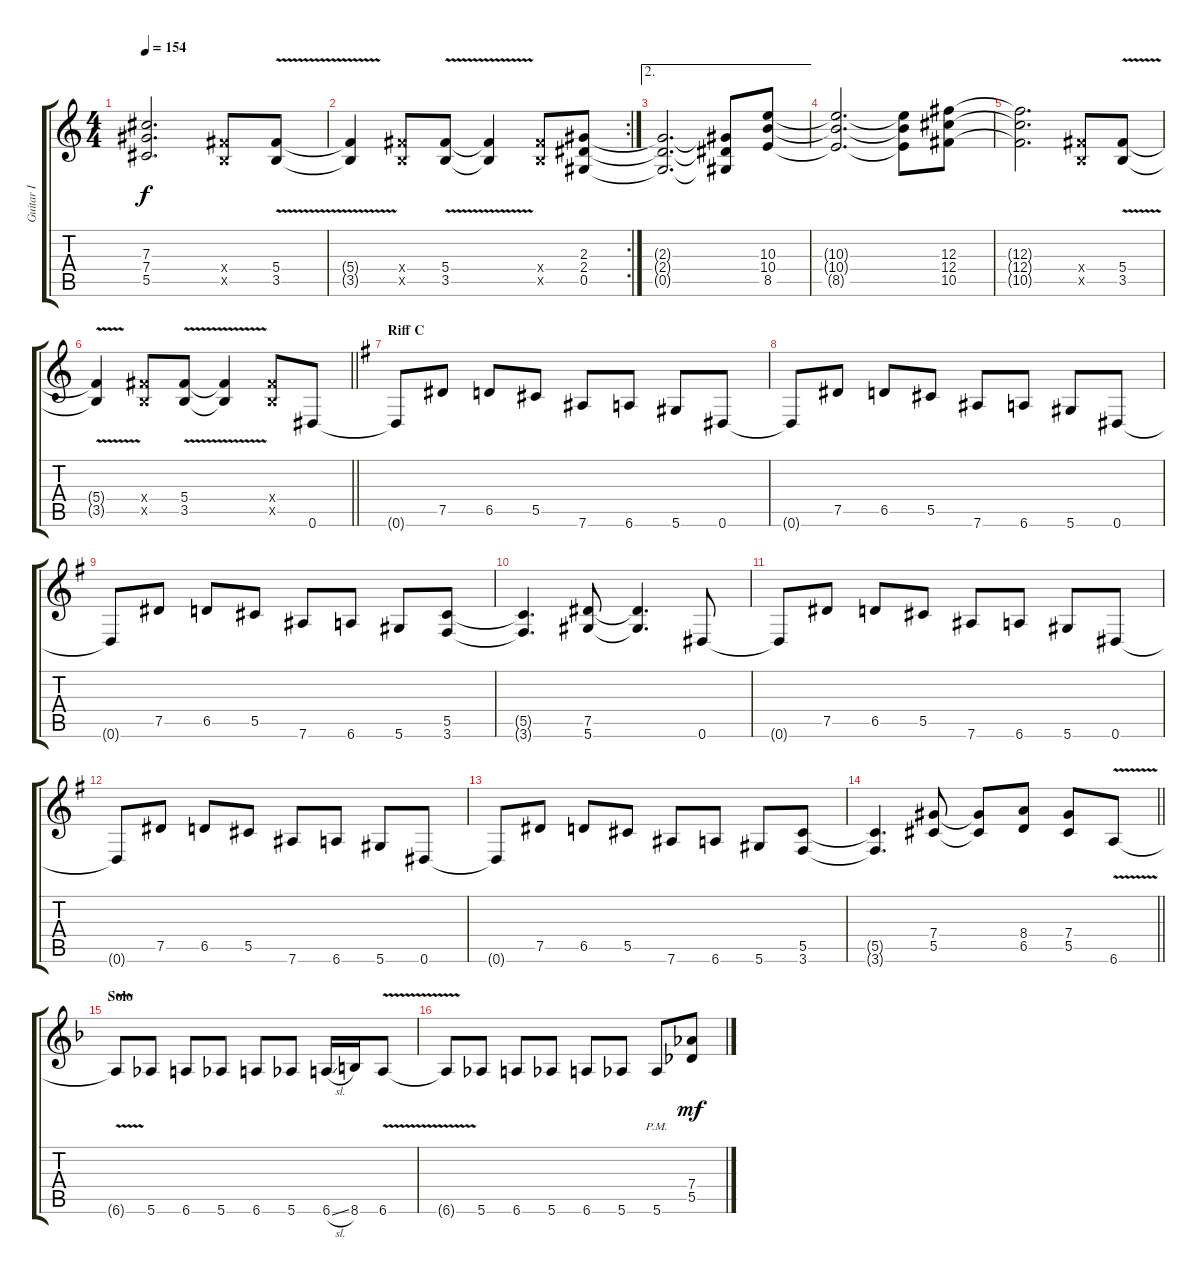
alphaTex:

\track ("Guitar I" "Guitar I") {instrument distortionguitar}
\staff {score tabs}
\tuning (Eb4 Bb3 Gb3 Db3 Ab2 Eb2) {hide}
\ts (4 4)
\tempo 154
\clef g2
\ks aminor
(7.3{t} 7.4{t} 5.5{t}).2{d dy f} (5.4{x} 3.5{x}).8 (5.4{v} 3.5{v}).8 |
\rc 2
(5.4{t} 3.5{t}).4 (5.4{x} 3.5{x}).8 (5.4{v} 3.5{v}).8 (5.4{t} 3.5{t}).4 (5.4{x} 3.5{x}).8 (2.3 2.4 0.5).8 |
\ae 2
(2.3{t} 2.4{t} 0.5{t}).2{d} (2.3{t} 2.4{t} 0.5{t}).8 (10.3 10.4 8.5).8 |
(10.3{t} 10.4{t} 8.5{t}).2{d} (10.3{t} 10.4{t} 8.5{t}).8 (12.3 12.4 10.5).8 |
(12.3{t} 12.4{t} 10.5{t}).2{d} (5.4{x} 3.5{x}).8 (5.4{v} 3.5{v}).8 |
\barLineRight lightlight
(5.4{t} 3.5{t}).4 (5.4{x} 3.5{x}).8 (5.4{v} 3.5{v}).8 (5.4{t} 3.5{t}).4 (5.4{x} 3.5{x}).8 0.6.8 |
\section ("" "Riff C")
\ks eminor
0.6{t}.8 7.5.8 6.5.8 5.5.8 7.6.8 6.6.8 5.6.8 0.6.8 |
0.6{t}.8 7.5.8 6.5.8 5.5.8 7.6.8 6.6.8 5.6.8 0.6.8 |
0.6{t}.8 7.5.8 6.5.8 5.5.8 7.6.8 6.6.8 5.6.8 (5.5 3.6).8 |
(5.5{t} 3.6{t}).4{d} (7.5 5.6).8 (7.5{t} 5.6{t}).4{d} 0.6.8 |
0.6{t}.8 7.5.8 6.5.8 5.5.8 7.6.8 6.6.8 5.6.8 0.6.8 |
0.6{t}.8 7.5.8 6.5.8 5.5.8 7.6.8 6.6.8 5.6.8 0.6.8 |
0.6{t}.8 7.5.8 6.5.8 5.5.8 7.6.8 6.6.8 5.6.8 (5.5 3.6).8 |
\barLineRight lightlight
(5.5{t} 3.6{t}).4{d} (7.4 5.5).8 (7.4{t} 5.5{t}).8 (8.4 6.5).8 (7.4 5.5).8 6.6{v}.8 |
\section ("" "Solo")
\ks dminor
6.6{t}.8 5.6.8 6.6.8 5.6.8 6.6.8 5.6.8 6.6{sl}.16 8.6.16 6.6{v}.8 |
6.6{t}.8 5.6.8 6.6.8 5.6.8 6.6.8 5.6.8 5.6{pm}.8 (7.4 5.5).8{dy mf}
